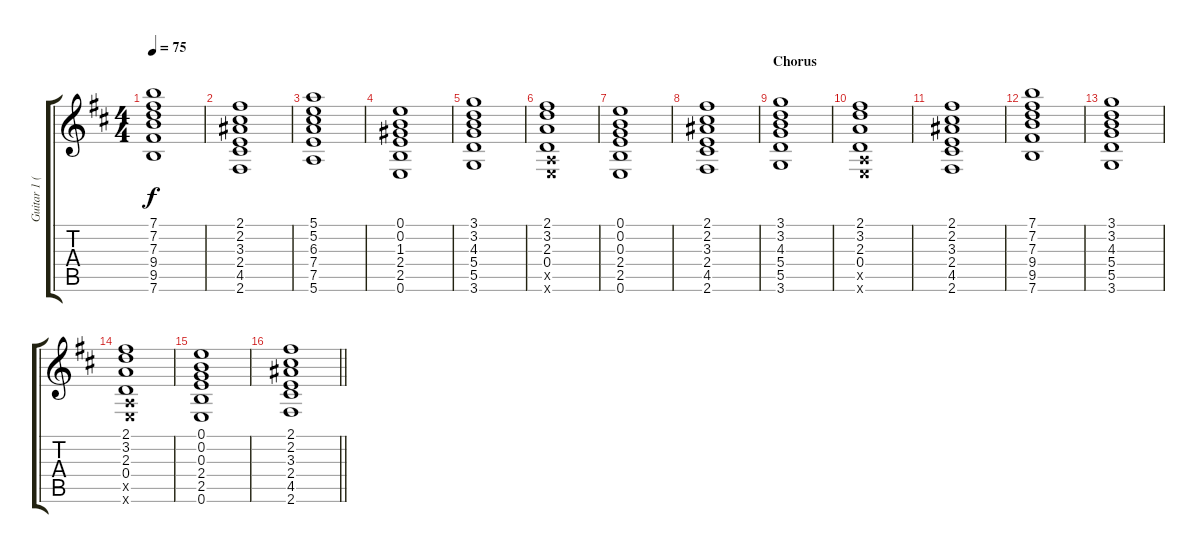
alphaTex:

\track ("Guitar 1 (12-string)" "Guitar 1 (") {instrument acousticguitarsteel}
\staff {score tabs}
\tuning (E4 B3 G3 D3 A2 E2) {hide}
\ts (4 4)
\tempo 75
\clef g2
\ks bminor
(7.1 7.2 7.3 9.4 9.5 7.6).1{dy f} |
(2.1 2.2 3.3 2.4 4.5 2.6).1 |
(5.1 5.2 6.3 7.4 7.5 5.6).1 |
(0.1 0.2 1.3 2.4 2.5 0.6).1 |
(3.1 3.2 4.3 5.4 5.5 3.6).1 |
(2.1 3.2 2.3 0.4 0.5{x} 0.6{x}).1 |
(0.1 0.2 0.3 2.4 2.5 0.6).1 |
(2.1 2.2 3.3 2.4 4.5 2.6).1 |
\section ("" "Chorus")
(3.1 3.2 4.3 5.4 5.5 3.6).1 |
(2.1 3.2 2.3 0.4 0.5{x} 0.6{x}).1 |
(2.1 2.2 3.3 2.4 4.5 2.6).1 |
(7.1 7.2 7.3 9.4 9.5 7.6).1 |
(3.1 3.2 4.3 5.4 5.5 3.6).1 |
(2.1 3.2 2.3 0.4 0.5{x} 0.6{x}).1 |
(0.1 0.2 0.3 2.4 2.5 0.6).1 |
\barLineRight lightlight
(2.1 2.2 3.3 2.4 4.5 2.6).1
